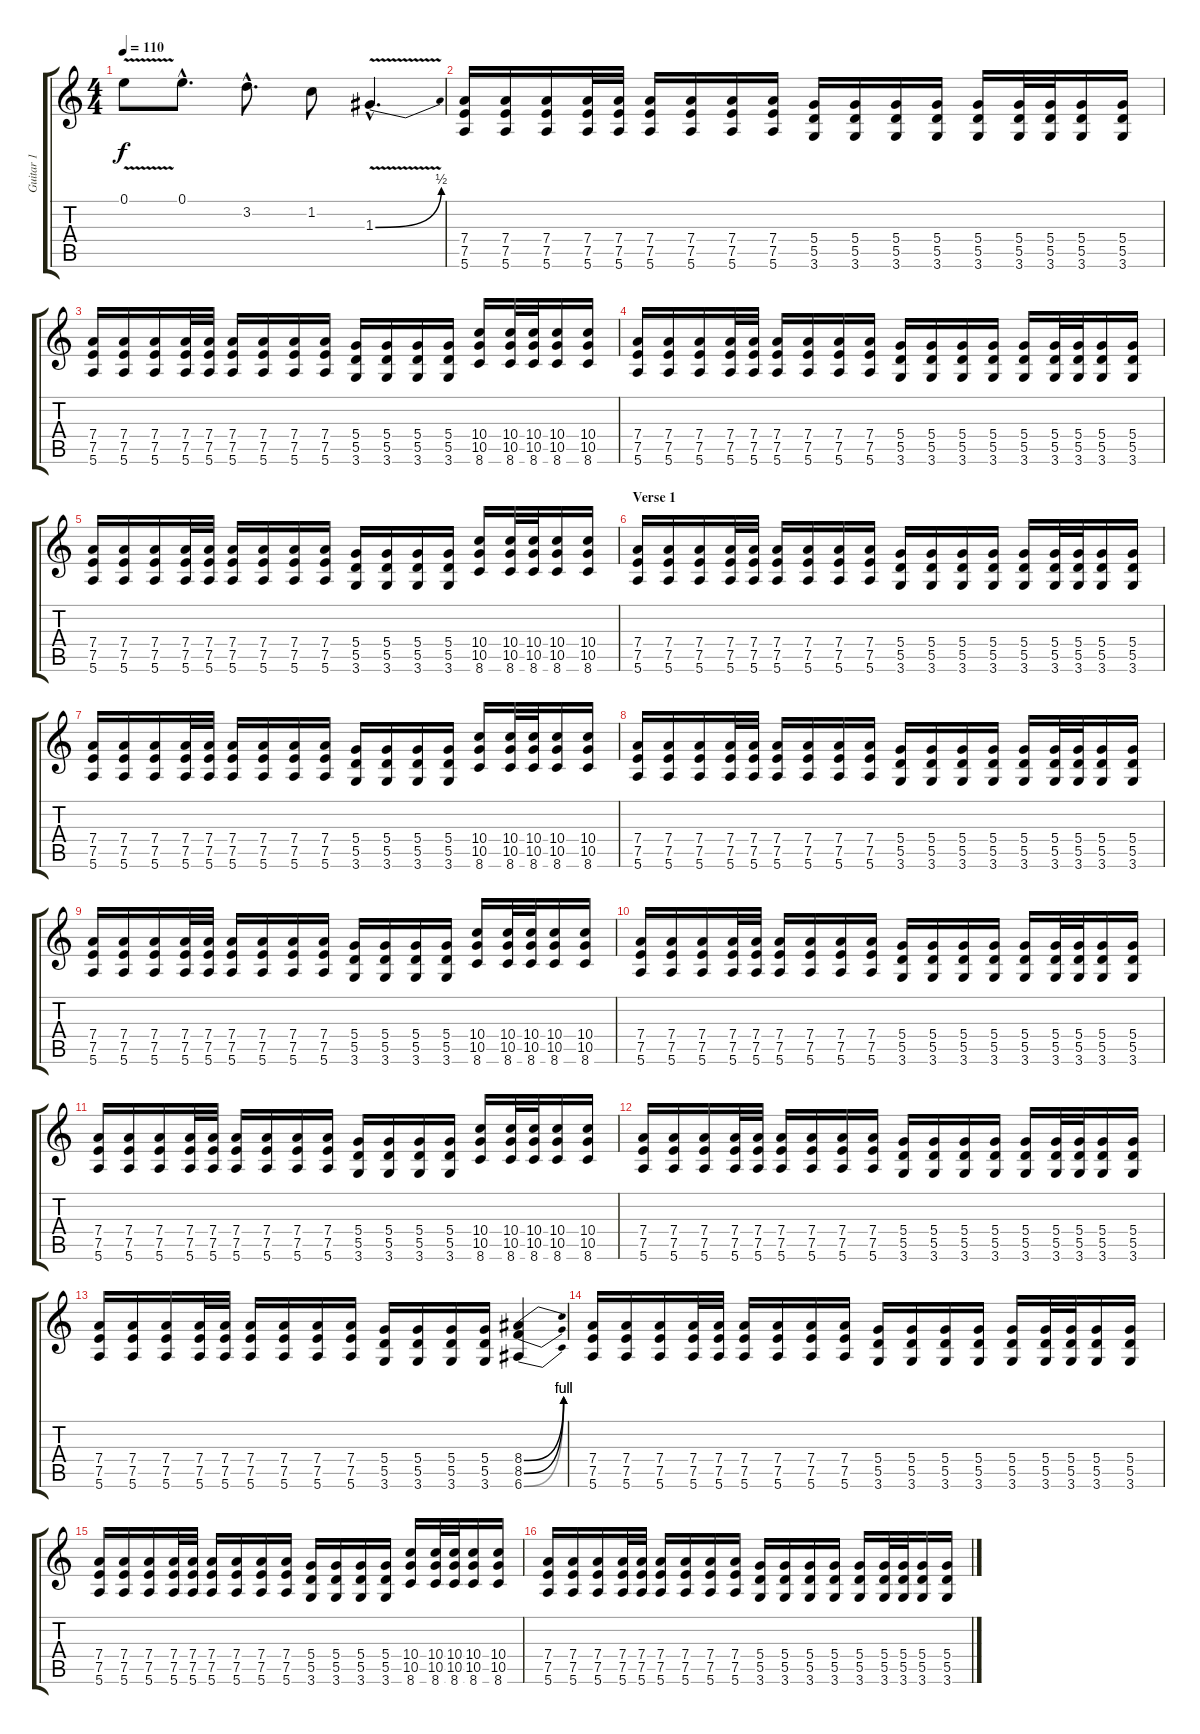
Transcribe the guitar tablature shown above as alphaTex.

\track ("Guitar 1" "Guitar 1") {instrument distortionguitar}
\staff {score tabs}
\tuning (E4 B3 G3 D3 A2 E2) {hide}
\ts (4 4)
\tempo 110
\clef g2
\ks c
0.1{v}.8{dy f} 0.1{hac}.8{d} 3.2{hac}.8{d} 1.2.8 1.3{be (bend 0 0 60 2) v hac}.4{d} |
(7.4 7.5 5.6).16 (7.4 7.5 5.6).16 (7.4 7.5 5.6).16 (7.4 7.5 5.6).32 (7.4 7.5 5.6).32 (7.4 7.5 5.6).16 (7.4 7.5 5.6).16 (7.4 7.5 5.6).16 (7.4 7.5 5.6).16 (5.4 5.5 3.6).16 (5.4 5.5 3.6).16 (5.4 5.5 3.6).16 (5.4 5.5 3.6).16 (5.4 5.5 3.6).16 (5.4 5.5 3.6).32 (5.4 5.5 3.6).32 (5.4 5.5 3.6).16 (5.4 5.5 3.6).16 |
(7.4 7.5 5.6).16 (7.4 7.5 5.6).16 (7.4 7.5 5.6).16 (7.4 7.5 5.6).32 (7.4 7.5 5.6).32 (7.4 7.5 5.6).16 (7.4 7.5 5.6).16 (7.4 7.5 5.6).16 (7.4 7.5 5.6).16 (5.4 5.5 3.6).16 (5.4 5.5 3.6).16 (5.4 5.5 3.6).16 (5.4 5.5 3.6).16 (10.4 10.5 8.6).16 (10.4 10.5 8.6).32 (10.4 10.5 8.6).32 (10.4 10.5 8.6).16 (10.4 10.5 8.6).16 |
(7.4 7.5 5.6).16 (7.4 7.5 5.6).16 (7.4 7.5 5.6).16 (7.4 7.5 5.6).32 (7.4 7.5 5.6).32 (7.4 7.5 5.6).16 (7.4 7.5 5.6).16 (7.4 7.5 5.6).16 (7.4 7.5 5.6).16 (5.4 5.5 3.6).16 (5.4 5.5 3.6).16 (5.4 5.5 3.6).16 (5.4 5.5 3.6).16 (5.4 5.5 3.6).16 (5.4 5.5 3.6).32 (5.4 5.5 3.6).32 (5.4 5.5 3.6).16 (5.4 5.5 3.6).16 |
(7.4 7.5 5.6).16 (7.4 7.5 5.6).16 (7.4 7.5 5.6).16 (7.4 7.5 5.6).32 (7.4 7.5 5.6).32 (7.4 7.5 5.6).16 (7.4 7.5 5.6).16 (7.4 7.5 5.6).16 (7.4 7.5 5.6).16 (5.4 5.5 3.6).16 (5.4 5.5 3.6).16 (5.4 5.5 3.6).16 (5.4 5.5 3.6).16 (10.4 10.5 8.6).16 (10.4 10.5 8.6).32 (10.4 10.5 8.6).32 (10.4 10.5 8.6).16 (10.4 10.5 8.6).16 |
\section ("" "Verse 1")
(7.4 7.5 5.6).16 (7.4 7.5 5.6).16 (7.4 7.5 5.6).16 (7.4 7.5 5.6).32 (7.4 7.5 5.6).32 (7.4 7.5 5.6).16 (7.4 7.5 5.6).16 (7.4 7.5 5.6).16 (7.4 7.5 5.6).16 (5.4 5.5 3.6).16 (5.4 5.5 3.6).16 (5.4 5.5 3.6).16 (5.4 5.5 3.6).16 (5.4 5.5 3.6).16 (5.4 5.5 3.6).32 (5.4 5.5 3.6).32 (5.4 5.5 3.6).16 (5.4 5.5 3.6).16 |
(7.4 7.5 5.6).16 (7.4 7.5 5.6).16 (7.4 7.5 5.6).16 (7.4 7.5 5.6).32 (7.4 7.5 5.6).32 (7.4 7.5 5.6).16 (7.4 7.5 5.6).16 (7.4 7.5 5.6).16 (7.4 7.5 5.6).16 (5.4 5.5 3.6).16 (5.4 5.5 3.6).16 (5.4 5.5 3.6).16 (5.4 5.5 3.6).16 (10.4 10.5 8.6).16 (10.4 10.5 8.6).32 (10.4 10.5 8.6).32 (10.4 10.5 8.6).16 (10.4 10.5 8.6).16 |
(7.4 7.5 5.6).16 (7.4 7.5 5.6).16 (7.4 7.5 5.6).16 (7.4 7.5 5.6).32 (7.4 7.5 5.6).32 (7.4 7.5 5.6).16 (7.4 7.5 5.6).16 (7.4 7.5 5.6).16 (7.4 7.5 5.6).16 (5.4 5.5 3.6).16 (5.4 5.5 3.6).16 (5.4 5.5 3.6).16 (5.4 5.5 3.6).16 (5.4 5.5 3.6).16 (5.4 5.5 3.6).32 (5.4 5.5 3.6).32 (5.4 5.5 3.6).16 (5.4 5.5 3.6).16 |
(7.4 7.5 5.6).16 (7.4 7.5 5.6).16 (7.4 7.5 5.6).16 (7.4 7.5 5.6).32 (7.4 7.5 5.6).32 (7.4 7.5 5.6).16 (7.4 7.5 5.6).16 (7.4 7.5 5.6).16 (7.4 7.5 5.6).16 (5.4 5.5 3.6).16 (5.4 5.5 3.6).16 (5.4 5.5 3.6).16 (5.4 5.5 3.6).16 (10.4 10.5 8.6).16 (10.4 10.5 8.6).32 (10.4 10.5 8.6).32 (10.4 10.5 8.6).16 (10.4 10.5 8.6).16 |
(7.4 7.5 5.6).16 (7.4 7.5 5.6).16 (7.4 7.5 5.6).16 (7.4 7.5 5.6).32 (7.4 7.5 5.6).32 (7.4 7.5 5.6).16 (7.4 7.5 5.6).16 (7.4 7.5 5.6).16 (7.4 7.5 5.6).16 (5.4 5.5 3.6).16 (5.4 5.5 3.6).16 (5.4 5.5 3.6).16 (5.4 5.5 3.6).16 (5.4 5.5 3.6).16 (5.4 5.5 3.6).32 (5.4 5.5 3.6).32 (5.4 5.5 3.6).16 (5.4 5.5 3.6).16 |
(7.4 7.5 5.6).16 (7.4 7.5 5.6).16 (7.4 7.5 5.6).16 (7.4 7.5 5.6).32 (7.4 7.5 5.6).32 (7.4 7.5 5.6).16 (7.4 7.5 5.6).16 (7.4 7.5 5.6).16 (7.4 7.5 5.6).16 (5.4 5.5 3.6).16 (5.4 5.5 3.6).16 (5.4 5.5 3.6).16 (5.4 5.5 3.6).16 (10.4 10.5 8.6).16 (10.4 10.5 8.6).32 (10.4 10.5 8.6).32 (10.4 10.5 8.6).16 (10.4 10.5 8.6).16 |
(7.4 7.5 5.6).16 (7.4 7.5 5.6).16 (7.4 7.5 5.6).16 (7.4 7.5 5.6).32 (7.4 7.5 5.6).32 (7.4 7.5 5.6).16 (7.4 7.5 5.6).16 (7.4 7.5 5.6).16 (7.4 7.5 5.6).16 (5.4 5.5 3.6).16 (5.4 5.5 3.6).16 (5.4 5.5 3.6).16 (5.4 5.5 3.6).16 (5.4 5.5 3.6).16 (5.4 5.5 3.6).32 (5.4 5.5 3.6).32 (5.4 5.5 3.6).16 (5.4 5.5 3.6).16 |
(7.4 7.5 5.6).16 (7.4 7.5 5.6).16 (7.4 7.5 5.6).16 (7.4 7.5 5.6).32 (7.4 7.5 5.6).32 (7.4 7.5 5.6).16 (7.4 7.5 5.6).16 (7.4 7.5 5.6).16 (7.4 7.5 5.6).16 (5.4 5.5 3.6).16 (5.4 5.5 3.6).16 (5.4 5.5 3.6).16 (5.4 5.5 3.6).16 (8.4{be (bend 0 0 60 4)} 8.5{be (bend 0 0 60 4)} 6.6{be (bend 0 0 60 4)}).4 |
(7.4 7.5 5.6).16 (7.4 7.5 5.6).16 (7.4 7.5 5.6).16 (7.4 7.5 5.6).32 (7.4 7.5 5.6).32 (7.4 7.5 5.6).16 (7.4 7.5 5.6).16 (7.4 7.5 5.6).16 (7.4 7.5 5.6).16 (5.4 5.5 3.6).16 (5.4 5.5 3.6).16 (5.4 5.5 3.6).16 (5.4 5.5 3.6).16 (5.4 5.5 3.6).16 (5.4 5.5 3.6).32 (5.4 5.5 3.6).32 (5.4 5.5 3.6).16 (5.4 5.5 3.6).16 |
(7.4 7.5 5.6).16 (7.4 7.5 5.6).16 (7.4 7.5 5.6).16 (7.4 7.5 5.6).32 (7.4 7.5 5.6).32 (7.4 7.5 5.6).16 (7.4 7.5 5.6).16 (7.4 7.5 5.6).16 (7.4 7.5 5.6).16 (5.4 5.5 3.6).16 (5.4 5.5 3.6).16 (5.4 5.5 3.6).16 (5.4 5.5 3.6).16 (10.4 10.5 8.6).16 (10.4 10.5 8.6).32 (10.4 10.5 8.6).32 (10.4 10.5 8.6).16 (10.4 10.5 8.6).16 |
(7.4 7.5 5.6).16 (7.4 7.5 5.6).16 (7.4 7.5 5.6).16 (7.4 7.5 5.6).32 (7.4 7.5 5.6).32 (7.4 7.5 5.6).16 (7.4 7.5 5.6).16 (7.4 7.5 5.6).16 (7.4 7.5 5.6).16 (5.4 5.5 3.6).16 (5.4 5.5 3.6).16 (5.4 5.5 3.6).16 (5.4 5.5 3.6).16 (5.4 5.5 3.6).16 (5.4 5.5 3.6).32 (5.4 5.5 3.6).32 (5.4 5.5 3.6).16 (5.4 5.5 3.6).16
